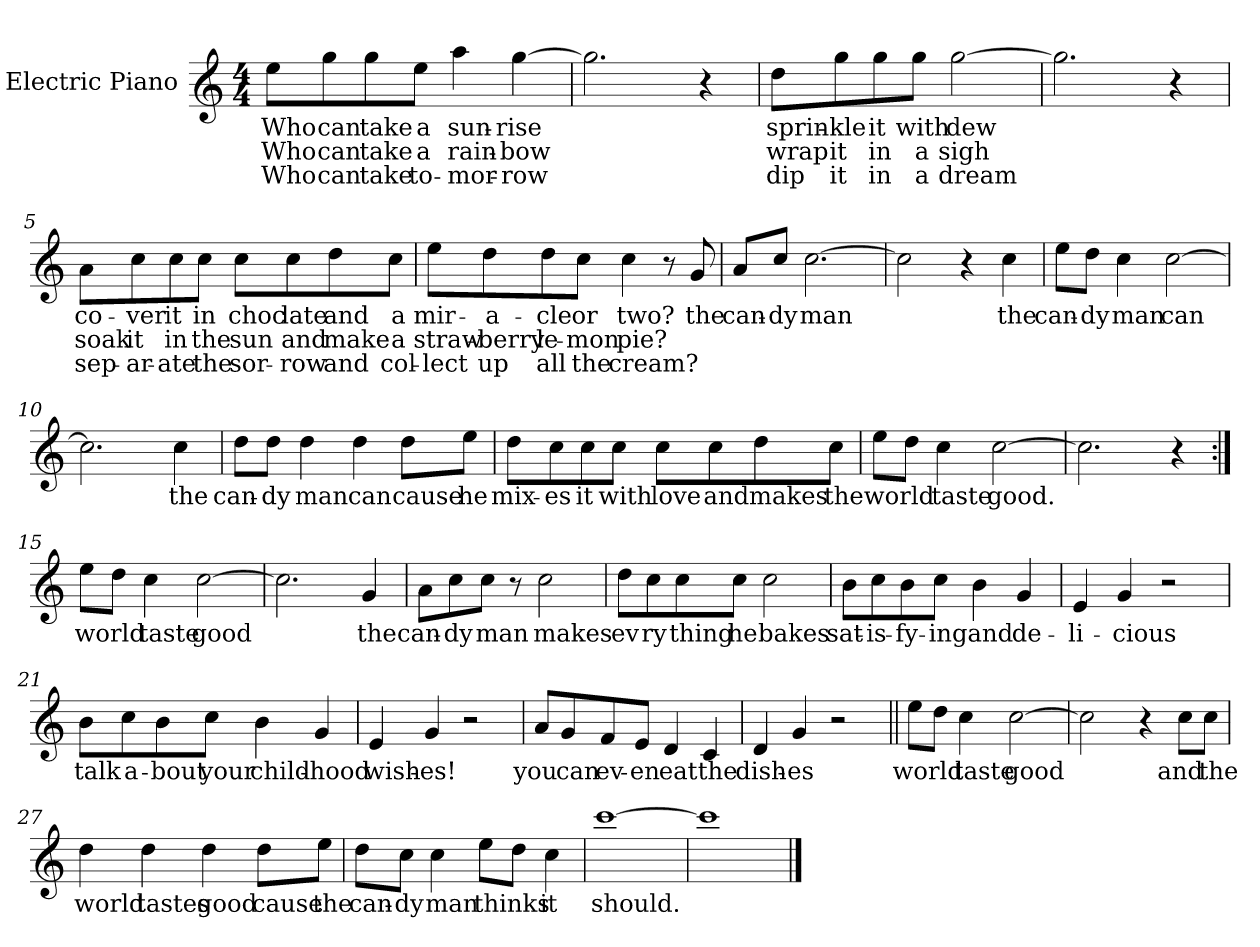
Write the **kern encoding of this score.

**kern	**text	**text	**text
*part1	*part1	*part1	*part1
*staff1	*staff1	*staff1	*staff1
*I"Electric Piano	*	*	*
*I'E.Pno	*	*	*
*clefG2	*	*	*
*k[]	*	*	*
*C:	*	*	*
*M4/4	*	*	*
=1	=1	=1	=1
8ee\L	Who	Who	Who
8gg\	can	can	can
8gg\	take	take	take
8ee\J	a	a	to-
4aa\	sun-	rain-	-mor-
[4gg\	-rise	-bow	-row
=2	=2	=2	=2
2.gg\]	.	.	.
4r	.	.	.
=3	=3	=3	=3
8dd\L	sprin-	wrap	dip
8gg\	-kle	it	it
8gg\	it	in	in
8gg\J	with	a	a
[2gg\	dew	sigh	dream
=4	=4	=4	=4
2.gg\]	.	.	.
4r	.	.	.
!!LO:LB:g=z
=5	=5	=5	=5
8a\L	co-	soak	sep-
8cc\	-ver	it	-ar-
8cc\	it	in	-ate
8cc\J	in	the	the
8cc\L	choc	sun	sor-
8cc\	late	and	-row
8dd\	and	make	and
8cc\J	a	a	col-
=6	=6	=6	=6
8ee\L	mir-	straw-	-lect
8dd\	-a-	-berry	up
8dd\	-cle	le-	all
8cc\J	or	-mon	the
4cc\	two?	pie?	cream?
8r	.	.	.
8g/	the	.	.
=7	=7	=7	=7
8a/L	can-	.	.
8cc/J	-dy	.	.
[2.cc\	man	.	.
=8	=8	=8	=8
2cc\]	.	.	.
4r	.	.	.
4cc\	the	.	.
!!LO:LB:g=z
=9	=9	=9	=9
8ee\L	can-	.	.
8dd\J	-dy	.	.
4cc\	man	.	.
[2cc\	can	.	.
=10	=10	=10	=10
2.cc\]	.	.	.
4cc\	the	.	.
=11	=11	=11	=11
8dd\L	can-	.	.
8dd\J	-dy	.	.
4dd\	man	.	.
4dd\	can	.	.
8dd\L	cause	.	.
8ee\J	he	.	.
=12	=12	=12	=12
8dd\L	mix-	.	.
8cc\	-es	.	.
8cc\	it	.	.
8cc\J	with	.	.
8cc\L	love	.	.
8cc\	and	.	.
8dd\	makes	.	.
8cc\J	the	.	.
!!LO:LB:g=z
=13	=13	=13	=13
8ee\L	world	.	.
8dd\J	.	.	.
4cc\	taste	.	.
[2cc\	good.	.	.
=14	=14	=14	=14
2.cc\]	.	.	.
4r	.	.	.
=15:|!	=15:|!	=15:|!	=15:|!
8ee\L	world	.	.
8dd\J	.	.	.
4cc\	taste	.	.
[2cc\	good	.	.
=16	=16	=16	=16
2.cc\]	.	.	.
4g/	the	.	.
=17	=17	=17	=17
8a\L	can-	.	.
8cc\	-dy	.	.
8cc\J	man	.	.
8r	.	.	.
2cc\	makes	.	.
=18	=18	=18	=18
8dd\L	-ev	.	.
8cc\	ry	.	.
8cc\	thing	.	.
8cc\J	he	.	.
2cc\	bakes	.	.
!!LO:LB:g=z
=19	=19	=19	=19
8b\L	sat-	.	.
8cc\	-is-	.	.
8b\	-fy-	.	.
8cc\J	-ing	.	.
4b\	and	.	.
4g/	de-	.	.
=20	=20	=20	=20
4e/	li-	.	.
4g/	-cious	.	.
2r	.	.	.
=21	=21	=21	=21
8b\L	talk	.	.
8cc\	a-	.	.
8b\	-bout	.	.
8cc\J	your	.	.
4b\	child-	.	.
4g/	-hood	.	.
=22	=22	=22	=22
4e/	wish-	.	.
4g/	-es!	.	.
2r	.	.	.
!!LO:LB:g=z
=23	=23	=23	=23
8a/L	you	.	.
8g/	can	.	.
8f/	ev-	.	.
8e/J	-en	.	.
4d/	eat	.	.
4c/	the	.	.
=24	=24	=24	=24
4d/	dish-	.	.
4g/	-es	.	.
2r	.	.	.
=25||	=25||	=25||	=25||
8ee\L	world	.	.
8dd\J	.	.	.
4cc\	taste	.	.
[2cc\	good	.	.
=26	=26	=26	=26
2cc\]	.	.	.
4r	.	.	.
8cc\L	and	.	.
8cc\J	the	.	.
!!LO:LB:g=z
=27	=27	=27	=27
4dd\	world	.	.
4dd\	tastes	.	.
4dd\	good	.	.
8dd\L	cause	.	.
8ee\J	the	.	.
=28	=28	=28	=28
8dd\L	can-	.	.
8cc\J	-dy	.	.
4cc\	man	.	.
8ee\L	thinks	.	.
8dd\J	.	.	.
4cc\	it	.	.
=29	=29	=29	=29
[1ccc	should.	.	.
=30	=30	=30	=30
1ccc]	.	.	.
==	==	==	==
*-	*-	*-	*-
